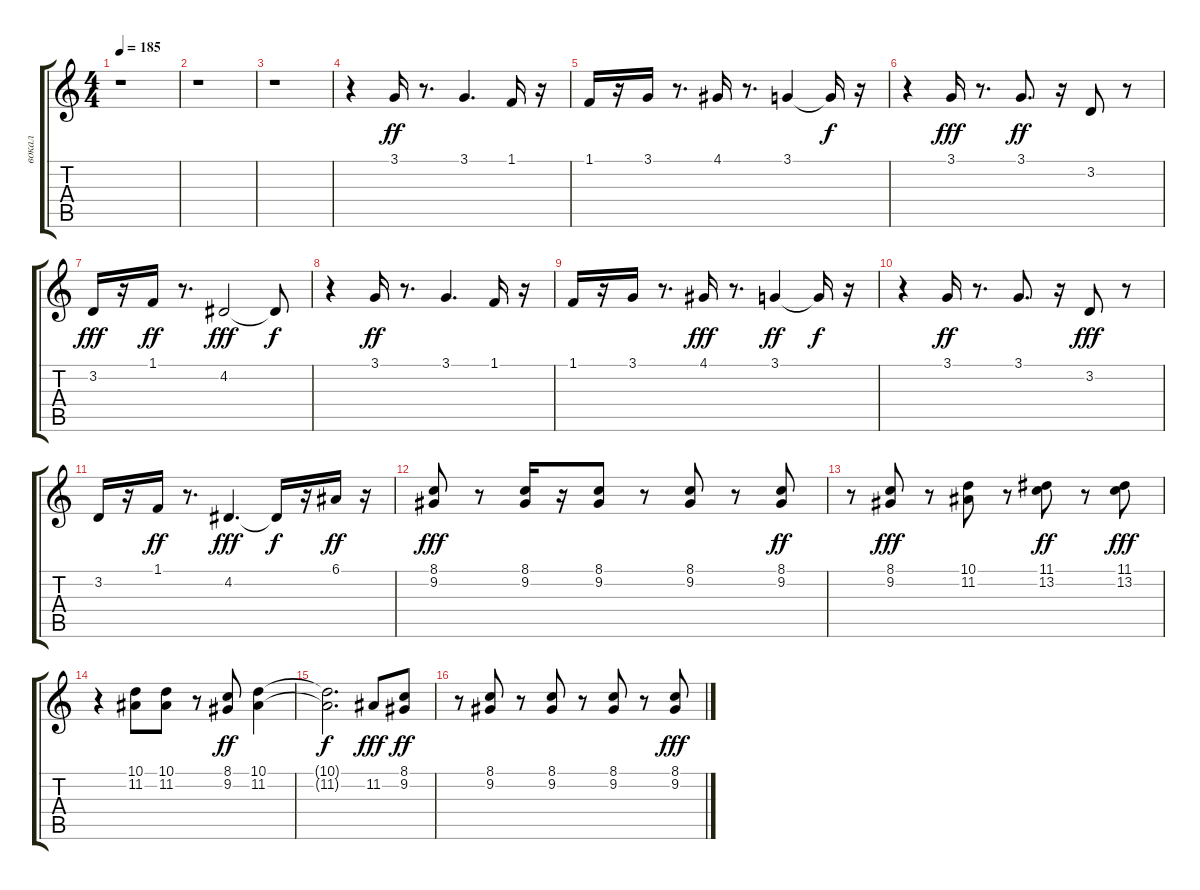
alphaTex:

\track ("вокал" "вокал") {instrument voiceoohs}
\staff {score tabs}
\tuning (E4 B3 G3 D3 A2 E2) {hide}
\ts (4 4)
\tempo 185
\clef g2
\ks c
r.1{dy f} |
r.1 |
r.1 |
r.4 3.1.16{dy ff} r.8{d} 3.1.4{d} 1.1.16 r.16 |
1.1.16 r.16 3.1.16 r.8{d} 4.1.16 r.8{d} 3.1.4 3.1{t}.16{dy f} r.16 |
r.4 3.1.16{dy fff} r.8{d} 3.1.8{d dy ff} r.16 3.2.8 r.8 |
3.2.16{dy fff} r.16 1.1.16{dy ff} r.8{d} 4.2.2{dy fff} 4.2{t}.8{dy f} |
r.4 3.1.16{dy ff} r.8{d} 3.1.4{d} 1.1.16 r.16 |
1.1.16 r.16 3.1.16 r.8{d} 4.1.16{dy fff} r.8{d} 3.1.4{dy ff} 3.1{t}.16{dy f} r.16 |
r.4 3.1.16{dy ff} r.8{d} 3.1.8{d} r.16 3.2.8{dy fff} r.8 |
3.2.16 r.16 1.1.16{dy ff} r.8{d} 4.2.4{d dy fff} 4.2{t}.16{dy f} r.16 6.1.16{dy ff} r.16 |
(8.1 9.2).8{dy fff} r.8 (8.1 9.2).16 r.16 (8.1 9.2).8 r.8 (8.1 9.2).8 r.8 (8.1 9.2).8{dy ff} |
r.8 (8.1 9.2).8{dy fff} r.8 (10.1 11.2).8 r.8 (11.1 13.2).8{dy ff} r.8 (11.1 13.2).8{dy fff} |
r.4 (10.1 11.2).8 (10.1 11.2).8 r.8 (8.1 9.2).8{dy ff} (10.1 11.2).4 |
(10.1{t} 11.2{t}).2{d dy f} 11.2.8{dy fff} (8.1 9.2).8{dy ff} |
r.8 (8.1 9.2).8 r.8 (8.1 9.2).8 r.8 (8.1 9.2).8 r.8 (8.1 9.2).8{dy fff}
